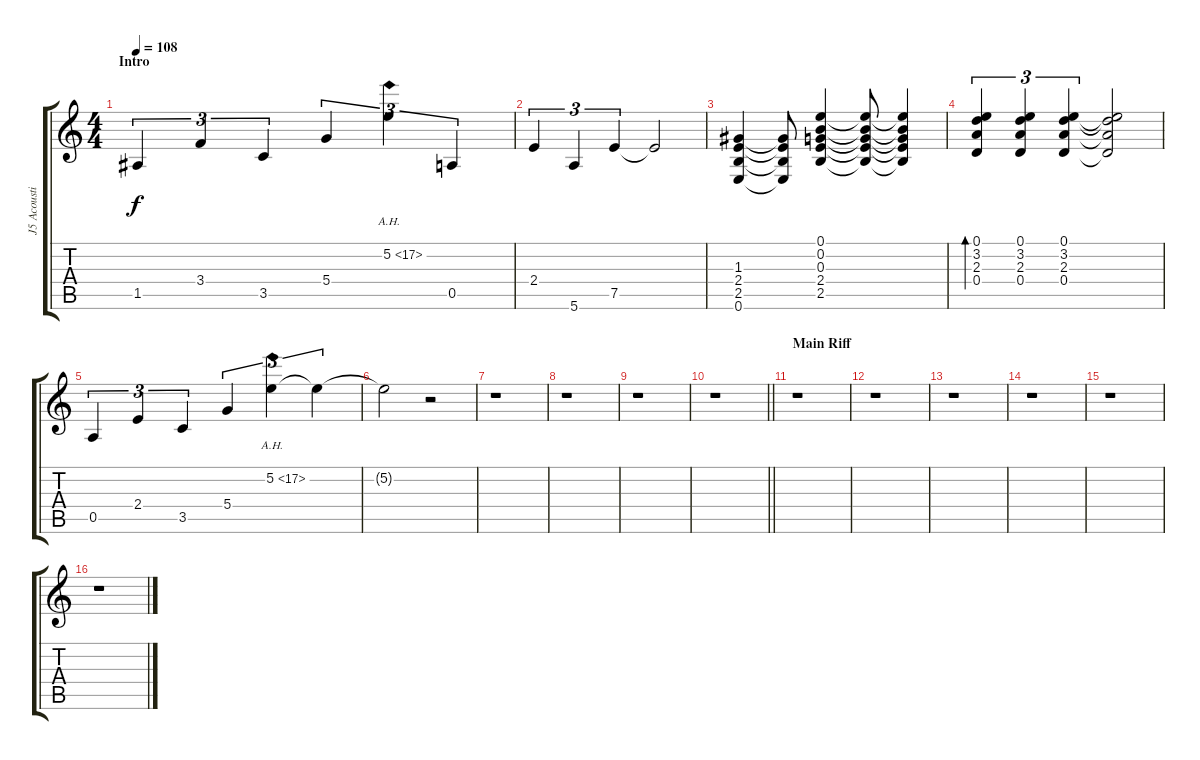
\track ("J5 Acoustic" "J5 Acousti") {instrument acousticguitarsteel}
\staff {score tabs}
\tuning (E4 B3 G3 D3 A2 E2) {hide}
\ts (4 4)
\section ("" "Intro")
\tempo 108
\clef g2
\ks c
1.5.4{tu (3 2) dy f instrument acousticguitarsteel} 3.4.4{tu (3 2)} 3.5.4{tu (3 2)} 5.4.4{tu (3 2)} 5.2{ah 12}.4{tu (3 2)} 0.5.4{tu (3 2)} |
2.4.4{tu (3 2)} 5.6.4{tu (3 2)} 7.5.4{tu (3 2)} 7.5{t}.2 |
(1.3 2.4 2.5 0.6).4 (1.3{t} 2.4{t} 2.5{t} 0.6{t}).8 (0.1 0.2 0.3 2.4 2.5).4 (0.1{t} 0.2{t} 0.3{t} 2.4{t} 2.5{t}).8 (0.1{t} 0.2{t} 0.3{t} 2.4{t} 2.5{t}).4 |
(0.1 3.2 2.3 0.4).4{tu (3 2) bd 120} (0.1 3.2 2.3 0.4).4{tu (3 2)} (0.1 3.2 2.3 0.4).4{tu (3 2)} (0.1{t} 3.2{t} 2.3{t} 0.4{t}).2 |
0.5.4{tu (3 2)} 2.4.4{tu (3 2)} 3.5.4{tu (3 2)} 5.4.4{tu (3 2)} 5.2{ah 12}.4{tu (3 2)} 5.2{t}.4{tu (3 2)} |
5.2{t}.2 r.2 |
r.1 |
r.1 |
r.1 |
\barLineRight lightlight
r.1 |
\section ("" "Main Riff")
r.1 |
r.1 |
r.1 |
r.1 |
r.1 |
r.1
